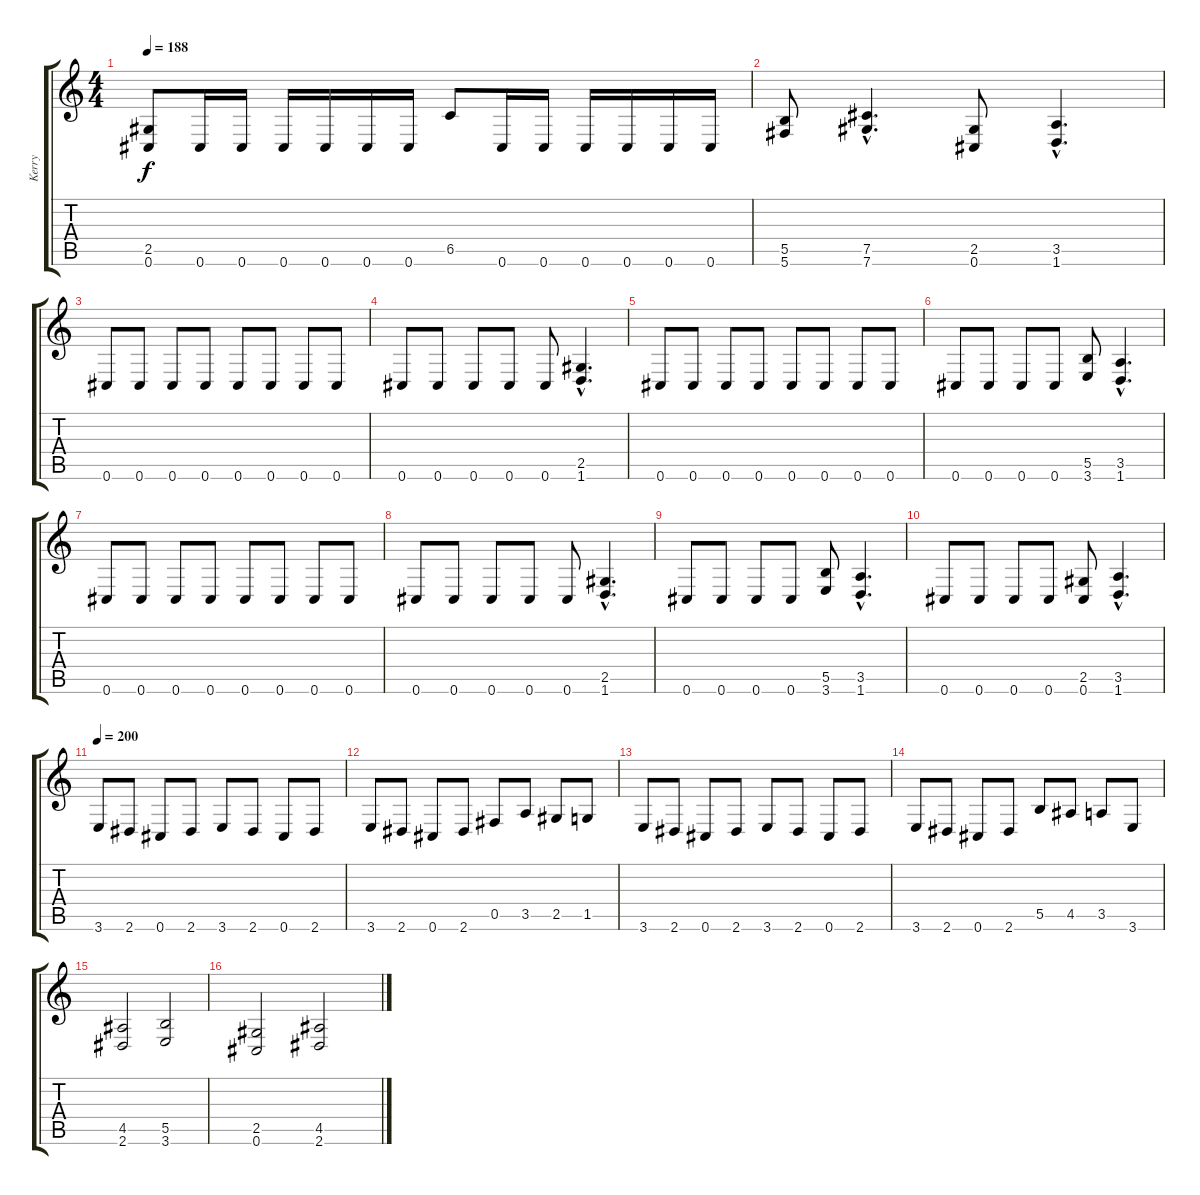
\track ("Kerry" "Kerry") {instrument overdrivenguitar}
\staff {score tabs}
\tuning (Db4 Ab3 E3 B2 Gb2 Db2) {hide}
\ts (4 4)
\tempo 188
\clef g2
\ks c
(2.5 0.6).8{dy f} 0.6.16 0.6.16 0.6.16 0.6.16 0.6.16 0.6.16 6.5.8 0.6.16 0.6.16 0.6.16 0.6.16 0.6.16 0.6.16 |
(5.5 5.6).8 (7.5{hac} 7.6{hac}).4{d} (2.5 0.6).8 (3.5{hac} 1.6{hac}).4{d} |
0.6.8 0.6.8 0.6.8 0.6.8 0.6.8 0.6.8 0.6.8 0.6.8 |
0.6.8 0.6.8 0.6.8 0.6.8 0.6.8 (2.5{hac} 1.6{hac}).4{d} |
0.6.8 0.6.8 0.6.8 0.6.8 0.6.8 0.6.8 0.6.8 0.6.8 |
0.6.8 0.6.8 0.6.8 0.6.8 (5.5 3.6).8 (3.5{hac} 1.6{hac}).4{d} |
0.6.8 0.6.8 0.6.8 0.6.8 0.6.8 0.6.8 0.6.8 0.6.8 |
0.6.8 0.6.8 0.6.8 0.6.8 0.6.8 (2.5{hac} 1.6{hac}).4{d} |
0.6.8 0.6.8 0.6.8 0.6.8 (5.5 3.6).8 (3.5{hac} 1.6{hac}).4{d} |
0.6.8 0.6.8 0.6.8 0.6.8 (2.5 0.6).8 (3.5{hac} 1.6{hac}).4{d} |
\tempo 200
3.6.8 2.6.8 0.6.8 2.6.8 3.6.8 2.6.8 0.6.8 2.6.8 |
3.6.8 2.6.8 0.6.8 2.6.8 0.5.8 3.5.8 2.5.8 1.5.8 |
3.6.8 2.6.8 0.6.8 2.6.8 3.6.8 2.6.8 0.6.8 2.6.8 |
3.6.8 2.6.8 0.6.8 2.6.8 5.5.8 4.5.8 3.5.8 3.6.8 |
(4.5 2.6).2 (5.5 3.6).2 |
(2.5 0.6).2 (4.5 2.6).2
